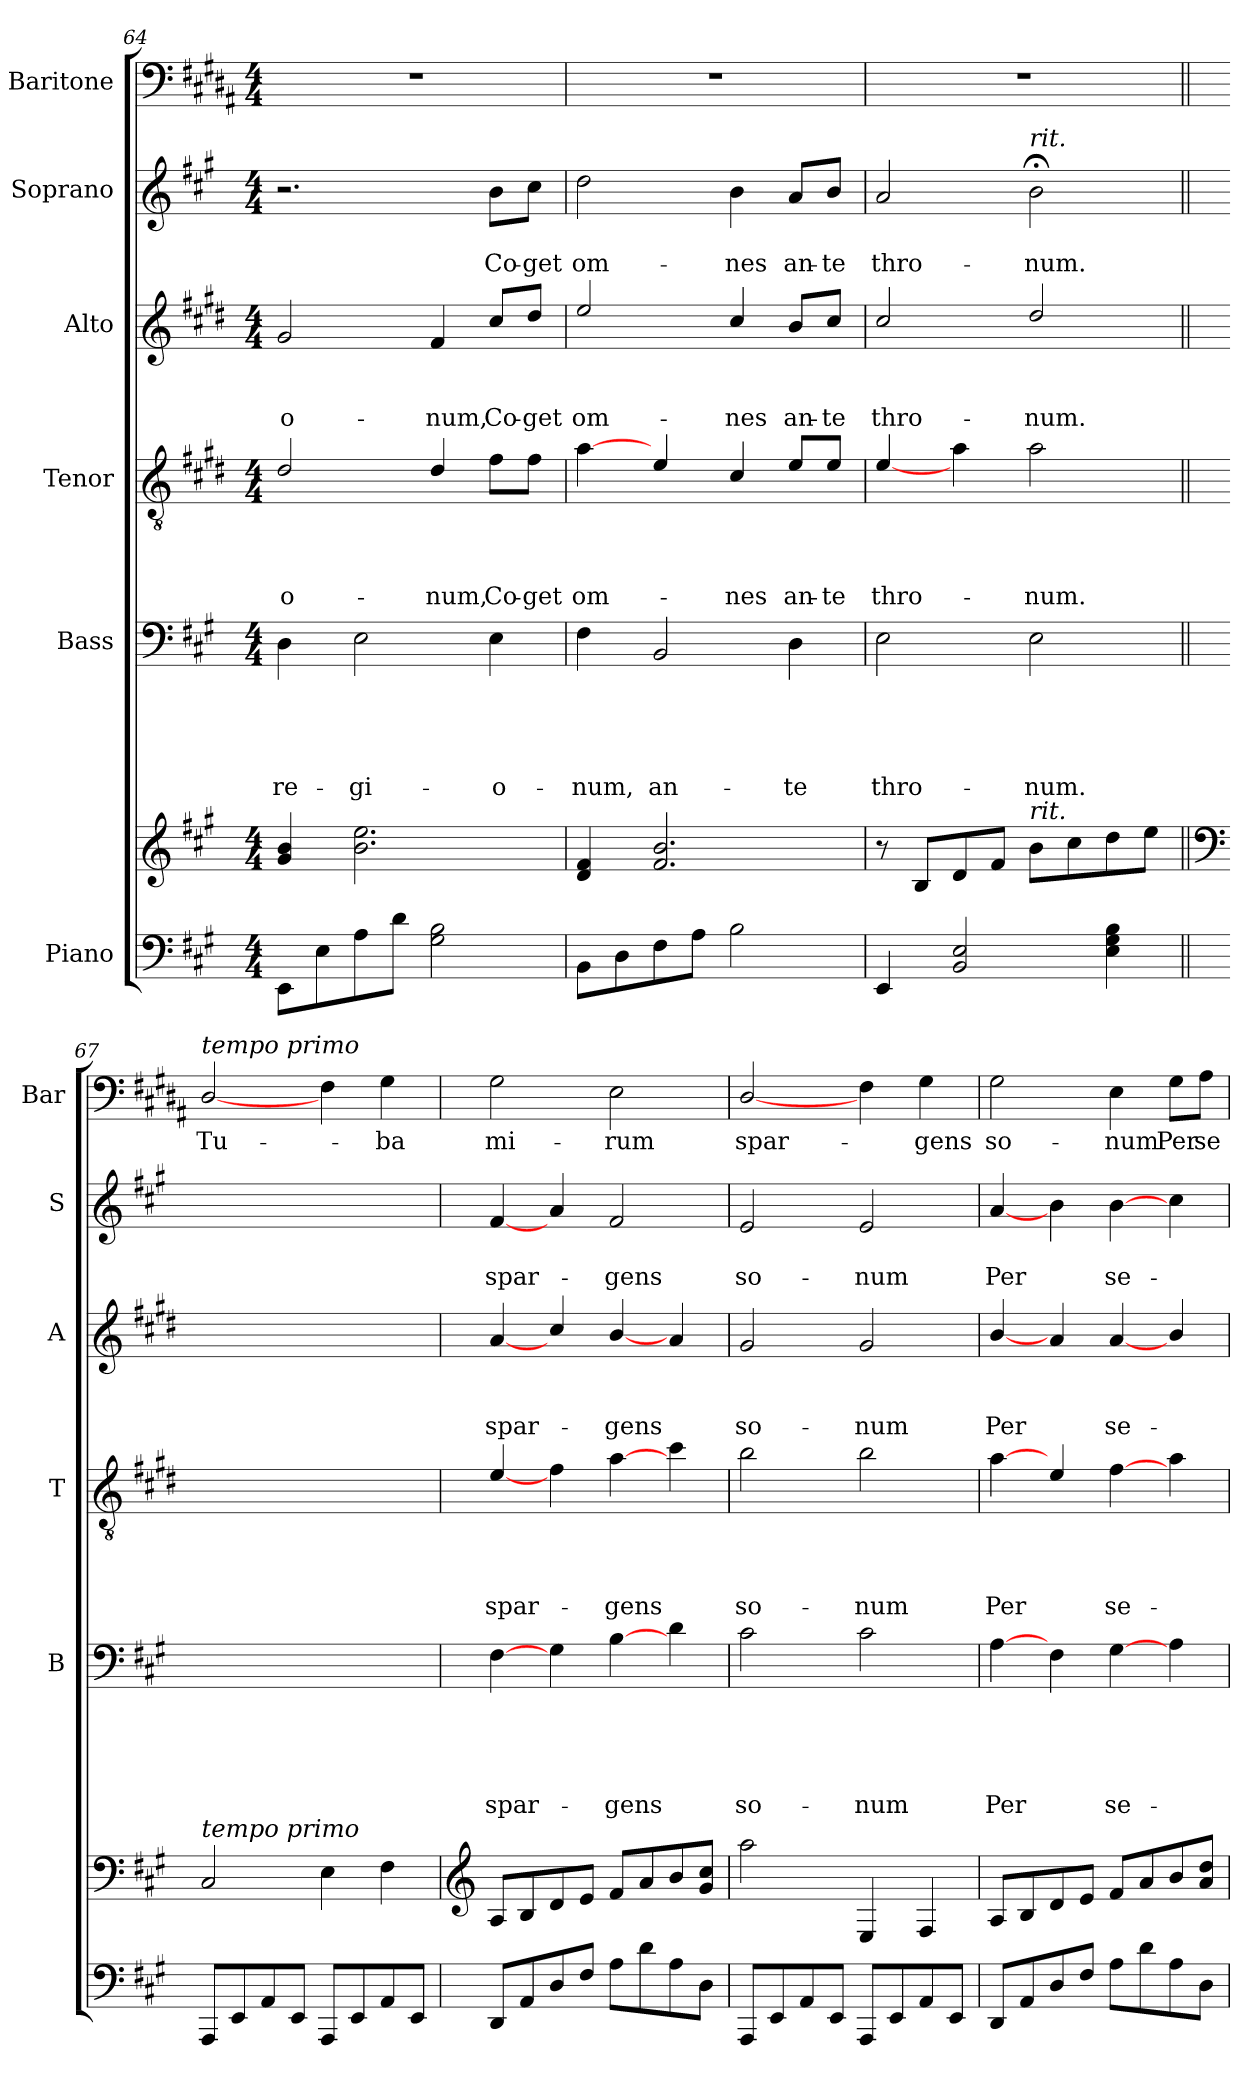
**kern	**kern	**kern	**text	**text	**text	**text	**text	**kern	**text	**text	**text	**text	**kern	**text	**text	**text	**kern	**text	**text	**kern	**text
*part6	*part6	*part5	*part5	*part5	*part5	*part5	*part5	*part4	*part4	*part4	*part4	*part4	*part3	*part3	*part3	*part3	*part2	*part2	*part2	*part1	*part1
*staff7	*staff6	*staff5	*staff5	*staff5	*staff5	*staff5	*staff5	*staff4	*staff4	*staff4	*staff4	*staff4	*staff3	*staff3	*staff3	*staff3	*staff2	*staff2	*staff2	*staff1	*staff1
*I"Piano	*	*I"Bass	*	*	*	*	*	*I"Tenor	*	*	*	*	*I"Alto	*	*	*	*I"Soprano	*	*	*I"Baritone	*
*	*	*I'B	*	*	*	*	*	*I'T	*	*	*	*	*I'A	*	*	*	*I'S	*	*	*I'Bar	*
*clefF4	*clefG2	*clefF4	*	*	*	*	*	*clefGv2	*	*	*	*	*clefG2	*	*	*	*clefG2	*	*	*clefF4	*
*	*	*	*	*	*	*	*	*ITrd4c7	*	*	*	*	*ITrd4c7	*	*	*	*	*	*	*ITrd1c2	*
*k[f#c#g#]	*k[f#c#g#]	*k[f#c#g#]	*	*	*	*	*	*k[f#c#g#]	*	*	*	*	*k[f#c#g#]	*	*	*	*k[f#c#g#]	*	*	*k[f#c#g#]	*
*A:	*A:	*A:	*	*	*	*	*	*A:	*	*	*	*	*A:	*	*	*	*A:	*	*	*A:	*
*M4/4	*M4/4	*M4/4	*	*	*	*	*	*M4/4	*	*	*	*	*M4/4	*	*	*	*M4/4	*	*	*M4/4	*
=64	=64	=64	=64	=64	=64	=64	=64	=64	=64	=64	=64	=64	=64	=64	=64	=64	=64	=64	=64	=64	=64
!	!	!	!	!	!	!	!LO:LY:b	!	!	!	!	!LO:LY:b	!	!	!	!LO:LY:b	!	!	!	!	!
8EE\L	4g#/ 4b/	4D\	.	.	.	.	re-	2G#/	.	.	.	-o-	2c#/	.	.	-o-	2.r	.	.	1r	.
8E\	.	.	.	.	.	.	.	.	.	.	.	.	.	.	.	.	.	.	.	.	.
!	!	!	!	!	!	!	!LO:LY:b	!	!	!	!	!	!	!	!	!	!	!	!	!	!
8A\	2.b\ 2.ee\	2E\	.	.	.	.	-gi-	.	.	.	.	.	.	.	.	.	.	.	.	.	.
8d\J	.	.	.	.	.	.	.	.	.	.	.	.	.	.	.	.	.	.	.	.	.
!	!	!	!	!	!	!	!	!	!	!	!	!LO:LY:b	!	!	!	!LO:LY:b	!	!	!	!	!
2G#\ 2B\	.	.	.	.	.	.	.	4G#/	.	.	.	-num,	4B/	.	.	-num,	.	.	.	.	.
!	!	!	!	!	!	!	!LO:LY:b	!	!	!	!	!LO:LY:b	!	!	!	!LO:LY:b	!	!	!LO:LY:b	!	!
.	.	4E\	.	.	.	.	-o-	8B\L	.	.	.	Co-	8f#/L	.	.	Co-	8b\L	.	Co-	.	.
!	!	!	!	!	!	!	!	!	!	!	!	!LO:LY:b	!	!	!	!LO:LY:b	!	!	!LO:LY:b	!	!
.	.	.	.	.	.	.	.	8B\J	.	.	.	-get	8g#/J	.	.	-get	8cc#\J	.	-get	.	.
=65	=65	=65	=65	=65	=65	=65	=65	=65	=65	=65	=65	=65	=65	=65	=65	=65	=65	=65	=65	=65	=65
!	!	!	!	!	!	!	!LO:LY:b	!	!	!	!	!LO:LY:b	!	!	!	!LO:LY:b	!	!	!LO:LY:b	!	!
8BB\L	4d/ 4f#/	4F#\	.	.	.	.	-num,	[4d\	.	.	.	om-	2a/	.	.	om-	2dd\	.	om-	1r	.
8D\	.	.	.	.	.	.	.	.	.	.	.	.	.	.	.	.	.	.	.	.	.
!	!	!	!	!	!	!	!LO:LY:b	!	!	!	!	!	!	!	!	!	!	!	!	!	!
8F#\	2.f#/ 2.b/	2BB/	.	.	.	.	an-	4A/	.	.	.	.	.	.	.	.	.	.	.	.	.
8A\J	.	.	.	.	.	.	.	.	.	.	.	.	.	.	.	.	.	.	.	.	.
!	!	!	!	!	!	!	!	!	!	!	!	!LO:LY:b	!	!	!	!LO:LY:b	!	!	!LO:LY:b	!	!
2B\	.	.	.	.	.	.	.	4F#/	.	.	.	-nes	4f#/	.	.	-nes	4b\	.	-nes	.	.
!	!	!	!	!	!	!	!LO:LY:b	!	!	!	!	!LO:LY:b	!	!	!	!LO:LY:b	!	!	!LO:LY:b	!	!
.	.	4D\	.	.	.	.	-te	8A/L	.	.	.	an-	8e/L	.	.	an-	8a/L	.	an-	.	.
!	!	!	!	!	!	!	!	!	!	!	!	!LO:LY:b	!	!	!	!LO:LY:b	!	!	!LO:LY:b	!	!
.	.	.	.	.	.	.	.	8A/J	.	.	.	-te	8f#/J	.	.	-te	8b/J	.	-te	.	.
=66	=66	=66	=66	=66	=66	=66	=66	=66	=66	=66	=66	=66	=66	=66	=66	=66	=66	=66	=66	=66	=66
!	!	!	!	!	!	!	!LO:LY:b	!	!	!	!	!LO:LY:b	!	!	!	!LO:LY:b	!	!	!LO:LY:b	!	!
4EE/	8r	2E\	.	.	.	.	thro-	[4A/	.	.	.	thro-	2f#/	.	.	thro-	2a/	.	thro-	1r	.
.	8B/L	.	.	.	.	.	.	.	.	.	.	.	.	.	.	.	.	.	.	.	.
2BB/ 2E/	8d/	.	.	.	.	.	.	4d\	.	.	.	.	.	.	.	.	.	.	.	.	.
.	8f#/J	.	.	.	.	.	.	.	.	.	.	.	.	.	.	.	.	.	.	.	.
!	!	!	!	!	!	!	!	!	!	!	!	!	!	!	!	!	!LO:TX:a:i:t=rit.	!	!	!	!
!	!LO:TX:a:i:t=rit.	!	!	!	!	!	!	!	!	!	!	!	!	!	!	!	!	!	!	!	!
!	!	!	!	!	!	!	!LO:LY:b	!	!	!	!	!LO:LY:b	!	!	!	!LO:LY:b	!	!	!LO:LY:b	!	!
.	8b\L	2E\	.	.	.	.	-num.	2d\	.	.	.	-num.	2g#/	.	.	-num.	2b;<\	.	-num.	.	.
.	8cc#\	.	.	.	.	.	.	.	.	.	.	.	.	.	.	.	.	.	.	.	.
4E\ 4G#\ 4B\	8dd\	.	.	.	.	.	.	.	.	.	.	.	.	.	.	.	.	.	.	.	.
.	8ee\J	.	.	.	.	.	.	.	.	.	.	.	.	.	.	.	.	.	.	.	.
!!LO:PB:g=z
=67||	=67||	=67||	=67||	=67||	=67||	=67||	=67||	=67||	=67||	=67||	=67||	=67||	=67||	=67||	=67||	=67||	=67||	=67||	=67||	=67||	=67||
*	*clefF4	*	*	*	*	*	*	*	*	*	*	*	*	*	*	*	*	*	*	*	*
!	!	!	!	!	!	!	!	!	!	!	!	!	!	!	!	!	!	!	!	!LO:TX:a:i:t=tempo primo	!
!	!LO:TX:a:i:t=tempo primo	!	!	!	!	!	!	!	!	!	!	!	!	!	!	!	!	!	!	!	!
!	!	!	!	!	!	!	!	!	!	!	!	!	!	!	!	!	!	!	!	!	!LO:LY:b
8AAA/L	2C#/	1ryy	.	.	.	.	.	1ryy	.	.	.	.	1ryy	.	.	.	1ryy	.	.	[2C#/	Tu-
8EE/	.	.	.	.	.	.	.	.	.	.	.	.	.	.	.	.	.	.	.	.	.
8AA/	.	.	.	.	.	.	.	.	.	.	.	.	.	.	.	.	.	.	.	.	.
8EE/J	.	.	.	.	.	.	.	.	.	.	.	.	.	.	.	.	.	.	.	.	.
8AAA/L	4E\	.	.	.	.	.	.	.	.	.	.	.	.	.	.	.	.	.	.	4E\	.
8EE/	.	.	.	.	.	.	.	.	.	.	.	.	.	.	.	.	.	.	.	.	.
!	!	!	!	!	!	!	!	!	!	!	!	!	!	!	!	!	!	!	!	!	!LO:LY:b
8AA/	4F#\	.	.	.	.	.	.	.	.	.	.	.	.	.	.	.	.	.	.	4F#\	-ba
8EE/J	.	.	.	.	.	.	.	.	.	.	.	.	.	.	.	.	.	.	.	.	.
=68	=68	=68	=68	=68	=68	=68	=68	=68	=68	=68	=68	=68	=68	=68	=68	=68	=68	=68	=68	=68	=68
*	*clefG2	*	*	*	*	*	*	*	*	*	*	*	*	*	*	*	*	*	*	*	*
!	!	!	!	!	!	!	!LO:LY:b	!	!	!	!	!LO:LY:b	!	!	!	!LO:LY:b	!	!	!LO:LY:b	!	!LO:LY:b
8DD/L	8A/L	[4F#\	.	.	.	.	spar-	[4A/	.	.	.	spar-	[4d/	.	.	spar-	[4f#/	.	spar-	2F#\	mi-
8AA/	8B/	.	.	.	.	.	.	.	.	.	.	.	.	.	.	.	.	.	.	.	.
8D/	8d/	4G#\	.	.	.	.	.	4B\	.	.	.	.	4f#/	.	.	.	4a/	.	.	.	.
8F#/J	8e/J	.	.	.	.	.	.	.	.	.	.	.	.	.	.	.	.	.	.	.	.
!	!	!	!	!	!	!	!LO:LY:b	!	!	!	!	!LO:LY:b	!	!	!	!LO:LY:b	!	!	!LO:LY:b	!	!LO:LY:b
8A\L	8f#/L	[4B\	.	.	.	.	-gens	[4d\	.	.	.	-gens	[4e/	.	.	-gens	2f#/	.	-gens	2D\	-rum
8d\	8a/	.	.	.	.	.	.	.	.	.	.	.	.	.	.	.	.	.	.	.	.
8A\	8b/	4d\	.	.	.	.	.	4f#\	.	.	.	.	4d/	.	.	.	.	.	.	.	.
8D\J	8g#/ 8cc#/J	.	.	.	.	.	.	.	.	.	.	.	.	.	.	.	.	.	.	.	.
=69	=69	=69	=69	=69	=69	=69	=69	=69	=69	=69	=69	=69	=69	=69	=69	=69	=69	=69	=69	=69	=69
!	!	!	!	!	!	!	!LO:LY:b	!	!	!	!	!LO:LY:b	!	!	!	!LO:LY:b	!	!	!LO:LY:b	!	!LO:LY:b
8AAA/L	2aa\	2c#\	.	.	.	.	so-	2e\	.	.	.	so-	2c#/	.	.	so-	2e/	.	so-	[2C#/	spar-
8EE/	.	.	.	.	.	.	.	.	.	.	.	.	.	.	.	.	.	.	.	.	.
8AA/	.	.	.	.	.	.	.	.	.	.	.	.	.	.	.	.	.	.	.	.	.
8EE/J	.	.	.	.	.	.	.	.	.	.	.	.	.	.	.	.	.	.	.	.	.
!	!	!	!	!	!	!	!LO:LY:b	!	!	!	!	!LO:LY:b	!	!	!	!LO:LY:b	!	!	!LO:LY:b	!	!
8AAA/L	4E/	2c#\	.	.	.	.	-num	2e\	.	.	.	-num	2c#/	.	.	-num	2e/	.	-num	4E\	.
8EE/	.	.	.	.	.	.	.	.	.	.	.	.	.	.	.	.	.	.	.	.	.
!	!	!	!	!	!	!	!	!	!	!	!	!	!	!	!	!	!	!	!	!	!LO:LY:b
8AA/	4F#/	.	.	.	.	.	.	.	.	.	.	.	.	.	.	.	.	.	.	4F#\	-gens
8EE/J	.	.	.	.	.	.	.	.	.	.	.	.	.	.	.	.	.	.	.	.	.
=70	=70	=70	=70	=70	=70	=70	=70	=70	=70	=70	=70	=70	=70	=70	=70	=70	=70	=70	=70	=70	=70
!	!	!	!	!	!	!	!LO:LY:b	!	!	!	!	!LO:LY:b	!	!	!	!LO:LY:b	!	!	!LO:LY:b	!	!LO:LY:b
8DD/L	8A/L	[4A\	.	.	.	.	Per	[4d\	.	.	.	Per	[4e/	.	.	Per	[4a/	.	Per	2F#\	so-
8AA/	8B/	.	.	.	.	.	.	.	.	.	.	.	.	.	.	.	.	.	.	.	.
8D/	8d/	4F#\	.	.	.	.	.	4A/	.	.	.	.	4d/	.	.	.	4b\	.	.	.	.
8F#/J	8e/J	.	.	.	.	.	.	.	.	.	.	.	.	.	.	.	.	.	.	.	.
!	!	!	!	!	!	!	!LO:LY:b	!	!	!	!	!LO:LY:b	!	!	!	!LO:LY:b	!	!	!LO:LY:b	!	!LO:LY:b
8A\L	8f#/L	[4G#\	.	.	.	.	se-	[4B\	.	.	.	se-	[4d/	.	.	se-	[4b\	.	se-	4D\	-num
8d\	8a/	.	.	.	.	.	.	.	.	.	.	.	.	.	.	.	.	.	.	.	.
!	!	!	!	!	!	!	!	!	!	!	!	!	!	!	!	!	!	!	!	!	!LO:LY:b
8A\	8b/	4A\	.	.	.	.	.	4d\	.	.	.	.	4e/	.	.	.	4cc#\	.	.	8F#\L	Per
!	!	!	!	!	!	!	!	!	!	!	!	!	!	!	!	!	!	!	!	!	!LO:LY:b
8D\J	8a/ 8dd/J	.	.	.	.	.	.	.	.	.	.	.	.	.	.	.	.	.	.	8G#\J	se-
=	=	=	=	=	=	=	=	=	=	=	=	=	=	=	=	=	=	=	=	=	=
*-	*-	*-	*-	*-	*-	*-	*-	*-	*-	*-	*-	*-	*-	*-	*-	*-	*-	*-	*-	*-	*-
